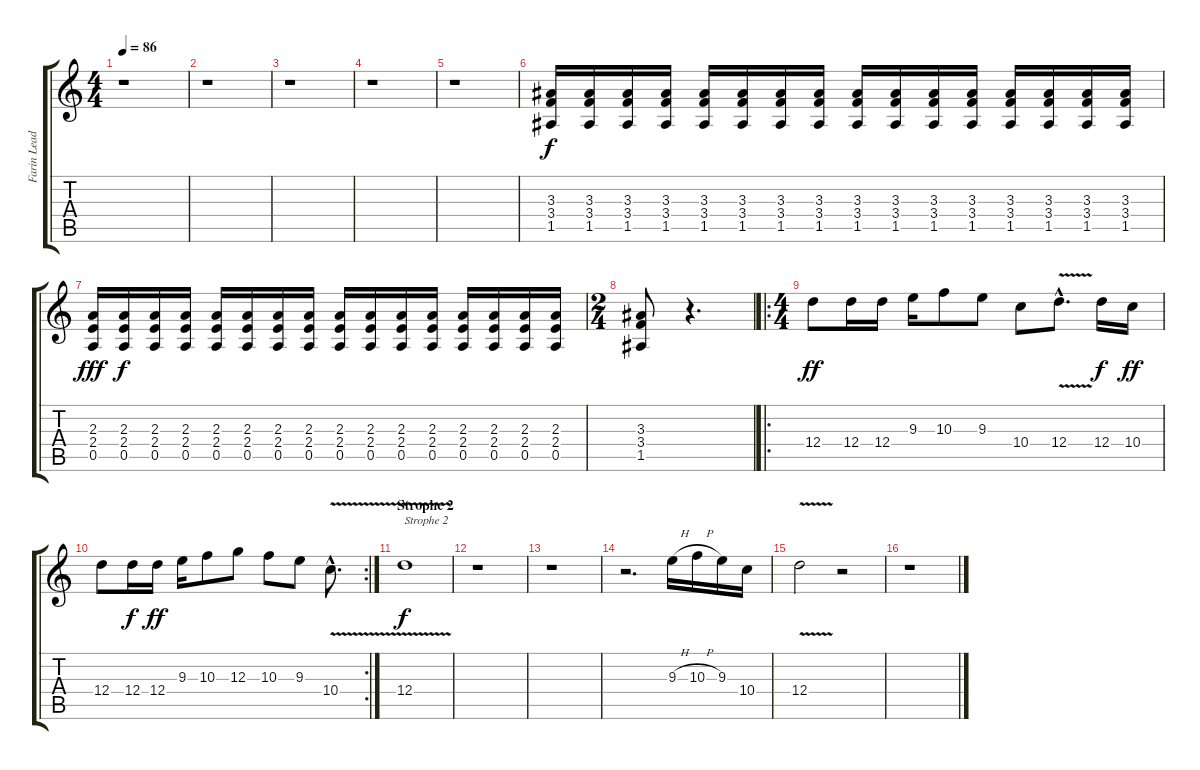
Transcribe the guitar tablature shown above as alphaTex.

\track ("Farin Lead" "Farin Lead") {instrument distortionguitar}
\staff {score tabs}
\tuning (E4 B3 G3 D3 A2 E2) {hide}
\ts (4 4)
\tempo 86
\clef g2
\ks c
r.1{dy ppp} |
r.1 |
r.1 |
r.1 |
r.1 |
(3.3 3.4 1.5).16{dy f} (3.3 3.4 1.5).16 (3.3 3.4 1.5).16 (3.3 3.4 1.5).16 (3.3 3.4 1.5).16 (3.3 3.4 1.5).16 (3.3 3.4 1.5).16 (3.3 3.4 1.5).16 (3.3 3.4 1.5).16 (3.3 3.4 1.5).16 (3.3 3.4 1.5).16 (3.3 3.4 1.5).16 (3.3 3.4 1.5).16 (3.3 3.4 1.5).16 (3.3 3.4 1.5).16 (3.3 3.4 1.5).16 |
(2.3 2.4 0.5).16{dy fff} (2.3 2.4 0.5).16{dy f} (2.3 2.4 0.5).16 (2.3 2.4 0.5).16 (2.3 2.4 0.5).16 (2.3 2.4 0.5).16 (2.3 2.4 0.5).16 (2.3 2.4 0.5).16 (2.3 2.4 0.5).16 (2.3 2.4 0.5).16 (2.3 2.4 0.5).16 (2.3 2.4 0.5).16 (2.3 2.4 0.5).16 (2.3 2.4 0.5).16 (2.3 2.4 0.5).16 (2.3 2.4 0.5).16 |
\ts (2 4)
(3.3 3.4 1.5).8 r.4{d} |
\ro
\ts (4 4)
12.4.8{dy ff} 12.4.16 12.4.16 9.3.16 10.3.8 9.3.8 10.4.8 12.4{v hac}.8{d} 12.4.16{dy f} 10.4.16{dy ff} |
\rc 2
12.4.8 12.4.16{dy f} 12.4.16{dy ff} 9.3.16 10.3.8 12.3.8 10.3.8 9.3.8 10.4{v hac}.8{d} |
\section ("" "Strophe 2")
12.4{v}.1{txt "Strophe 2" dy f} |
r.1 |
r.1 |
r.2{d} 9.3{h}.16 10.3{h}.16 9.3.16 10.4.16 |
12.4{v}.2 r.2 |
r.1
